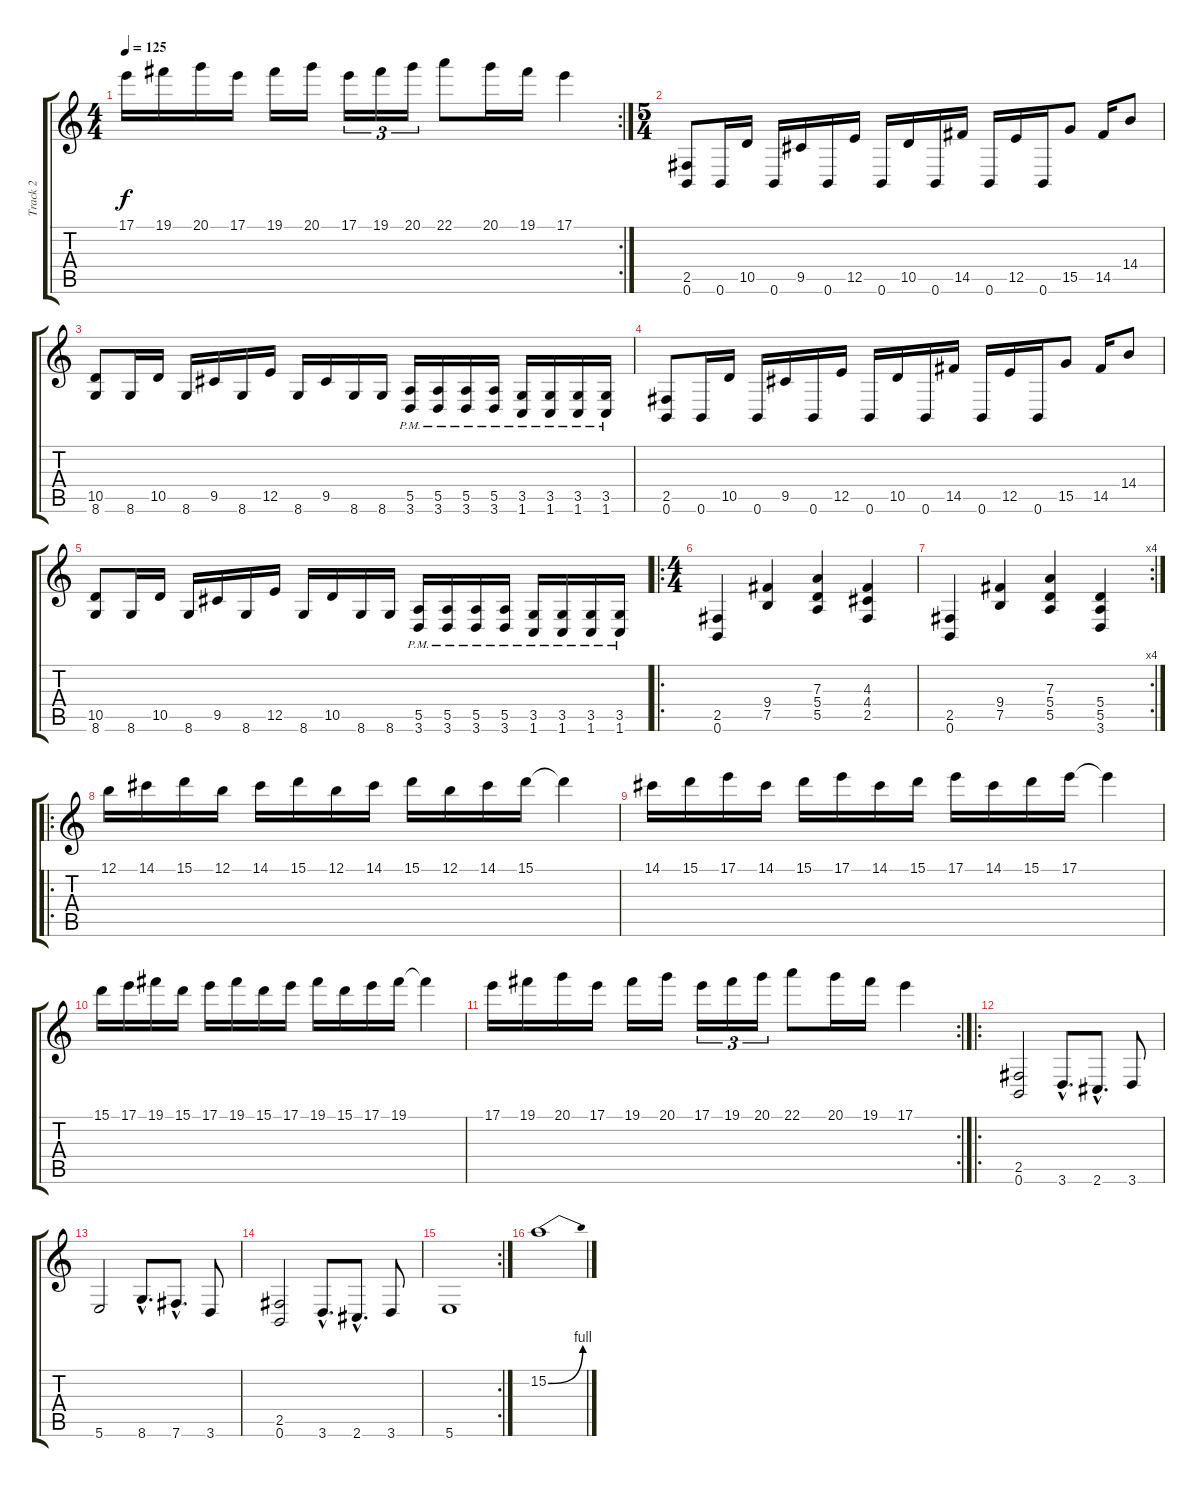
\track ("Track 2" "Track 2") {instrument distortionguitar}
\staff {score tabs}
\tuning (B3 Gb3 D3 A2 E2 B1) {hide}
\rc 2
\ts (4 4)
\tempo 125
\clef g2
\ks c
17.1.16{dy f} 19.1.16 20.1.16 17.1.16 19.1.16 20.1.16 17.1.16{tu (3 2)} 19.1.16{tu (3 2)} 20.1.16{tu (3 2)} 22.1.8 20.1.16 19.1.16 17.1.4 |
\ts (5 4)
(2.5 0.6).8 0.6.16 10.5.16 0.6.16 9.5.16 0.6.16 12.5.16 0.6.16 10.5.16 0.6.16 14.5.16 0.6.16 12.5.16 0.6.16 15.5.8 14.5.16 14.4.8 |
(10.5 8.6).8 8.6.16 10.5.16 8.6.16 9.5.16 8.6.16 12.5.16 8.6.16 9.5.16 8.6.16 8.6.16 (5.5{pm} 3.6{pm}).16 (5.5{pm} 3.6{pm}).16 (5.5{pm} 3.6{pm}).16 (5.5{pm} 3.6{pm}).16 (3.5{pm} 1.6{pm}).16 (3.5{pm} 1.6{pm}).16 (3.5{pm} 1.6{pm}).16 (3.5{pm} 1.6{pm}).16 |
(2.5 0.6).8 0.6.16 10.5.16 0.6.16 9.5.16 0.6.16 12.5.16 0.6.16 10.5.16 0.6.16 14.5.16 0.6.16 12.5.16 0.6.16 15.5.8 14.5.16 14.4.8 |
(10.5 8.6).8 8.6.16 10.5.16 8.6.16 9.5.16 8.6.16 12.5.16 8.6.16 10.5.16 8.6.16 8.6.16 (5.5{pm} 3.6{pm}).16 (5.5{pm} 3.6{pm}).16 (5.5{pm} 3.6{pm}).16 (5.5{pm} 3.6{pm}).16 (3.5{pm} 1.6{pm}).16 (3.5{pm} 1.6{pm}).16 (3.5{pm} 1.6{pm}).16 (3.5{pm} 1.6{pm}).16 |
\ro
\ts (4 4)
(2.5 0.6).4 (9.4 7.5).4 (7.3 5.4 5.5).4 (4.3 4.4 2.5).4 |
\rc 4
(2.5 0.6).4 (9.4 7.5).4 (7.3 5.4 5.5).4 (5.4 5.5 3.6).4 |
\ro
12.1.16 14.1.16 15.1.16 12.1.16 14.1.16 15.1.16 12.1.16 14.1.16 15.1.16 12.1.16 14.1.16 15.1.16 15.1{t}.4 |
14.1.16 15.1.16 17.1.16 14.1.16 15.1.16 17.1.16 14.1.16 15.1.16 17.1.16 14.1.16 15.1.16 17.1.16 17.1{t}.4 |
15.1.16 17.1.16 19.1.16 15.1.16 17.1.16 19.1.16 15.1.16 17.1.16 19.1.16 15.1.16 17.1.16 19.1.16 19.1{t}.4 |
\rc 2
17.1.16 19.1.16 20.1.16 17.1.16 19.1.16 20.1.16 17.1.16{tu (3 2)} 19.1.16{tu (3 2)} 20.1.16{tu (3 2)} 22.1.8 20.1.16 19.1.16 17.1.4 |
\ro
(2.5 0.6).2 3.6{hac}.8{d} 2.6{hac}.8{d} 3.6.8 |
5.6.2 8.6{hac}.8{d} 7.6{hac}.8{d} 3.6.8 |
(2.5 0.6).2 3.6{hac}.8{d} 2.6{hac}.8{d} 3.6.8 |
\rc 2
5.6.1 |
15.2{be (bend 0 0 60 4)}.1
